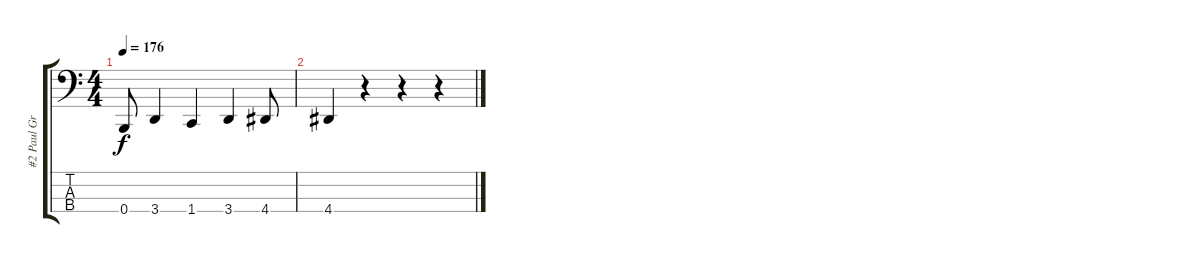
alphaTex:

\track ("#2 Paul Gray - Bass" "#2 Paul Gr") {instrument electricbassfinger}
\staff {score tabs}
\tuning (E2 B1 Gb1 B0) {hide}
\ts (4 4)
\tempo 176
\clef f4
\ks c
0.4.8{dy f} 3.4.4 1.4.4 3.4.4 4.4.8 |
4.4.4 r.4 r.4 r.4
